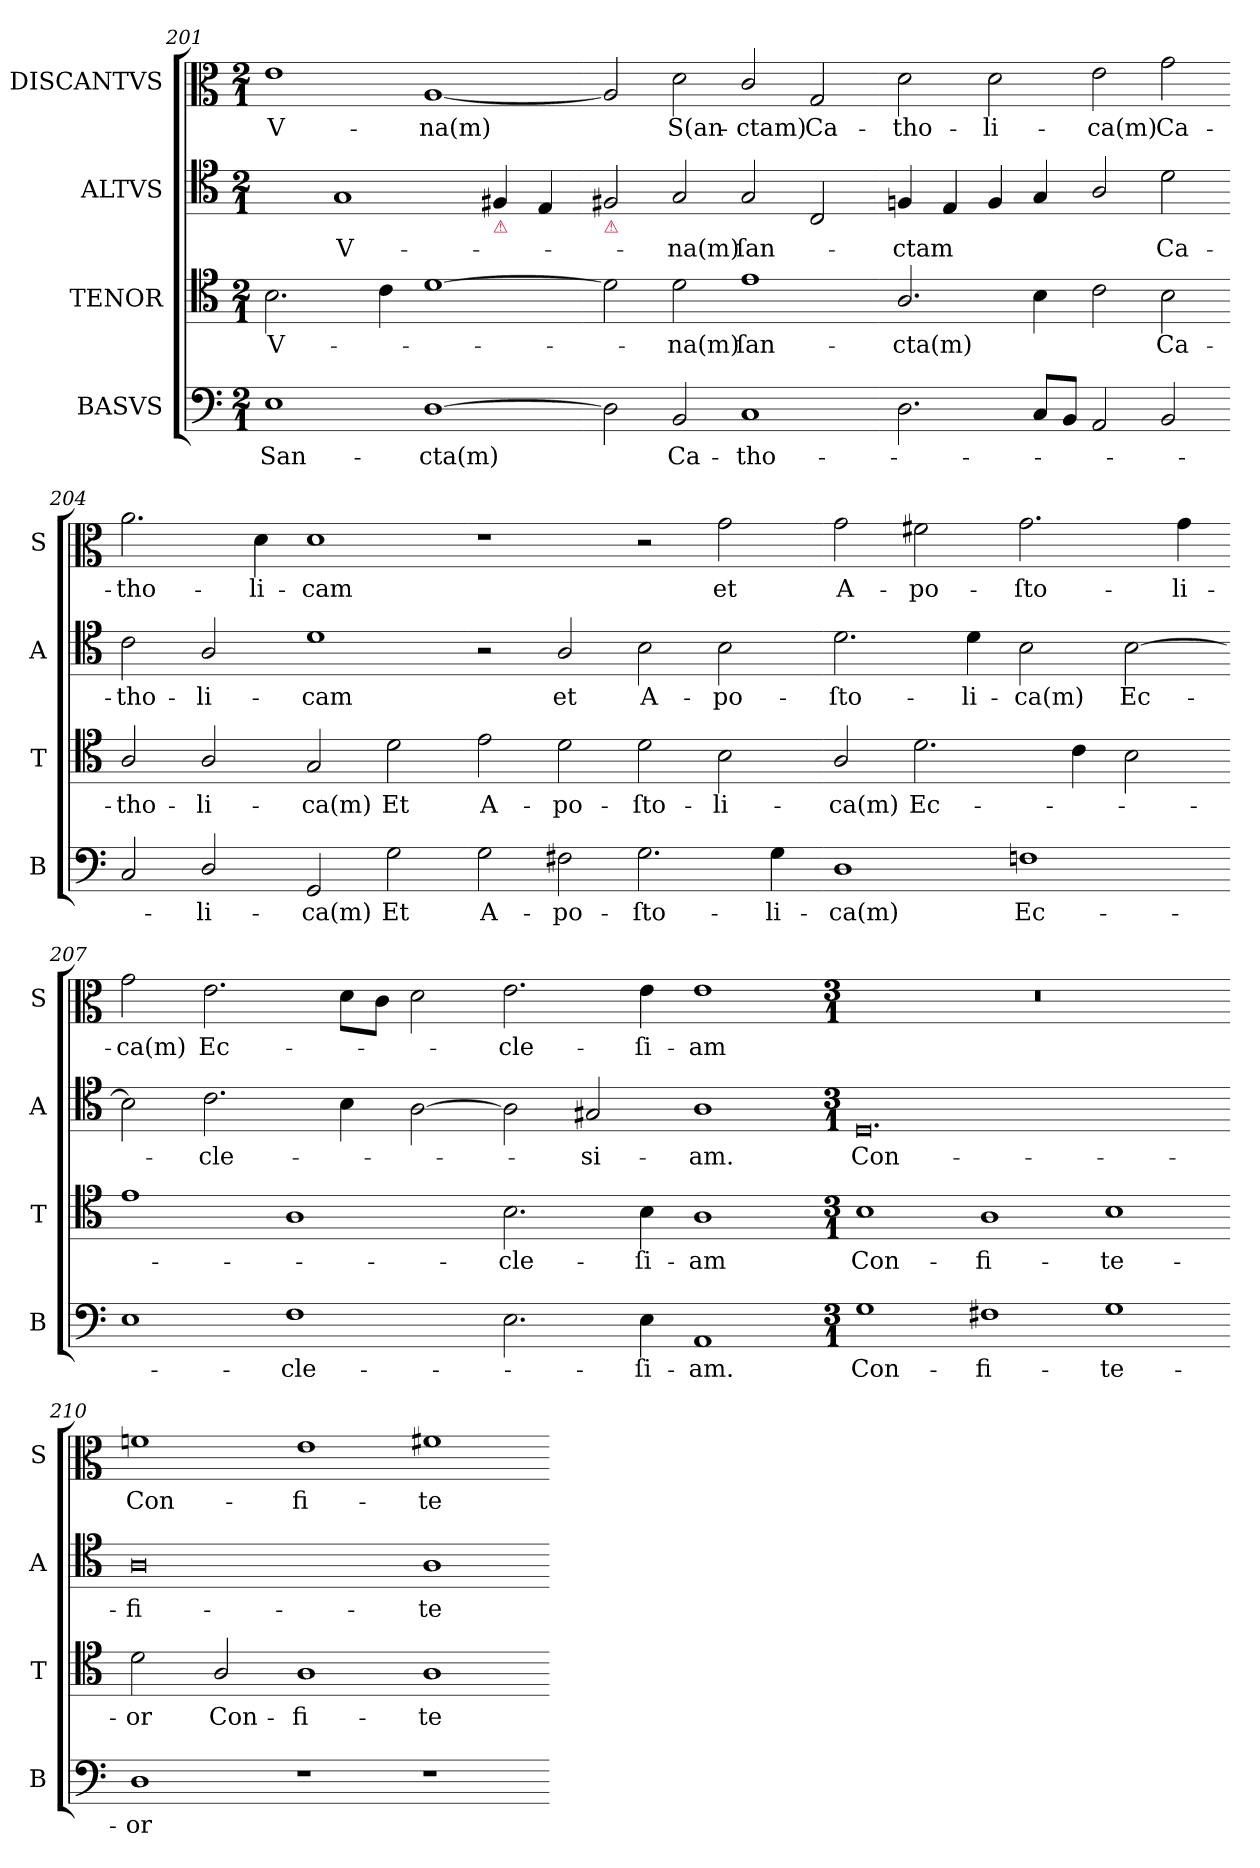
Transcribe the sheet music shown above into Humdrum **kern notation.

**kern	**text	**kern	**text	**kern	**text	**kern	**text
*part4	*part4	*part3	*part3	*part2	*part2	*part1	*part1
*staff4	*staff4	*staff3	*staff3	*staff2	*staff2	*staff1	*staff1
*I"BASVS	*	*I"TENOR	*	*I"ALTVS	*	*I"DISCANTVS	*
*I'B	*	*I'T	*	*I'A	*	*I'S	*
*clefF4	*	*clefC4	*	*clefC4	*	*clefC3	*
*k[]	*	*k[]	*	*k[]	*	*k[]	*
*M2/1	*	*M2/1	*	*M2/1	*	*M2/1	*
=201	=201	=201	=201	=201	=201	=201	=201
1E\	San-	2.B\	V-	2ryy	.	1e\	V-
.	.	.	.	1G/	V-	.	.
.	.	4c\	.	.	.	.	.
[1D\	-cta(m)	[1d\	.	.	.	[1A/	-na(m)
!	!	!	!	!LO:TX:b:color=crimson:t=⚠	!	!	!
.	.	.	.	4F#X/	.	.	.
.	.	.	.	4E/	.	.	.
=202-	=202-	=202-	=202-	=202-	=202-	=202-	=202-
!	!	!	!	!LO:TX:b:color=crimson:t=⚠	!	!	!
2D\]	.	2d\]	.	2F#X/	.	2A/]	.
2BB/	Ca-	2d\	-na(m)	2G/	-na(m)	2d\	S(an-
1C/	-tho-	1e\	ſan-	2G/	ſan-	2c/	-ctam)
.	.	.	.	2C/	.	2G/	Ca-
=203-	=203-	=203-	=203-	=203-	=203-	=203-	=203-
2.D\	.	2.A/	-cta(m)	4Fn/	-ctam	2d\	-tho-
.	.	.	.	4E/	.	.	.
.	.	.	.	4F/	.	2d\	-li-
8C/L	.	4B\	.	4G/	.	.	.
8BB/J	.	.	.	.	.	.	.
2AA/	.	2c\	.	2A/	.	2e\	-ca(m)
2BB/	.	2B\	Ca-	2d\	Ca-	2g\	Ca-
=204-	=204-	=204-	=204-	=204-	=204-	=204-	=204-
2C/	.	2A/	-tho-	2c\	-tho-	2.a\	-tho-
2D/	-li-	2A/	-li-	2A/	-li-	.	.
.	.	.	.	.	.	4d\	-li-
2GG/	-ca(m)	2G/	-ca(m)	1d\	-cam	1d\	-cam
2G\	Et	2d\	Et	.	.	.	.
=205-	=205-	=205-	=205-	=205-	=205-	=205-	=205-
2G\	A-	2e\	A-	2r	.	1r	.
2F#X\	-po-	2d\	-po-	2A/	et	.	.
2.G\	-ſto-	2d\	-ſto-	2B\	A-	2r	.
.	.	2B\	-li-	2B\	-po-	2g\	et
4G\	-li-	.	.	.	.	.	.
=206-	=206-	=206-	=206-	=206-	=206-	=206-	=206-
1D\	-ca(m)	2A/	-ca(m)	2.d\	-ſto-	2g\	A-
.	.	2.d\	Ec-	.	.	2f#X\	-po-
.	.	.	.	4d\	-li-	.	.
1Fn\	Ec-	.	.	2B\	-ca(m)	2.g\	-ſto-
.	.	4c\	.	.	.	.	.
.	.	2B\	.	[2B\	Ec-	.	.
.	.	.	.	.	.	4g\	-li-
=207-	=207-	=207-	=207-	=207-	=207-	=207-	=207-
1E\	.	1e\	.	2B\]	.	2g\	-ca(m)
.	.	.	.	2.c\	-cle-	2.e\	Ec-
1F\	-cle-	1A\	.	.	.	.	.
.	.	.	.	4B\	.	8d\L	.
.	.	.	.	.	.	8c\J	.
.	.	.	.	[2A\	.	2d\	.
=208-	=208-	=208-	=208-	=208-	=208-	=208-	=208-
2.E\	.	2.B\	-cle-	2A\]	.	2.e\	-cle-
.	.	.	.	2G#X/	-si-	.	.
4E\	-ſi-	4B\	-ſi-	.	.	4e\	-ſi-
1AA/	-am.	1A\	-am	1A\	-am.	1e\	-am
=209-	=209-	=209-	=209-	=209-	=209-	=209-	=209-
*M3/1	*	*M3/1	*	*M3/1	*	*M3/1	*
1G\	Con-	1B\	Con-	0.D/	Con-	0.r	.
1F#X\	-fi-	1A\	-fi-	.	.	.	.
1G\	-te-	1B\	-te-	.	.	.	.
=210-	=210-	=210-	=210-	=210-	=210-	=210-	=210-
1D\	-or	2d\	-or	0A\	-fi-	1fn\	Con-
.	.	2A/	Con-	.	.	.	.
1r	.	1A\	-fi-	.	.	1e\	-fi-
1r	.	1A\	-te-	1A\	-te-	1f#X\	-te-
=-	=-	=-	=-	=-	=-	=-	=-
*-	*-	*-	*-	*-	*-	*-	*-
